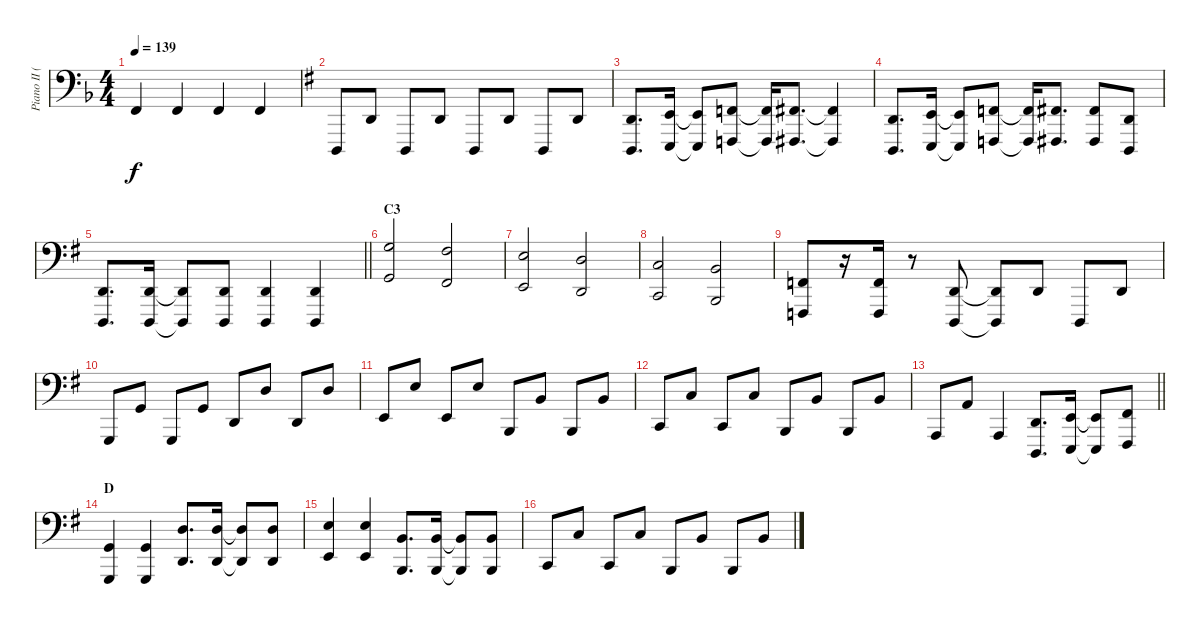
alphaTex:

\track ("Piano II (Bass - Left Hand)" "Piano II (") {instrument acousticgrandpiano}
\staff {score}
\tuning (G2 D2 A1 D1) {hide}
\ts (4 4)
\tempo 139
\clef f4
\ks f
3.2.4{dy f} 3.2.4 3.2.4 3.2.4 |
\ks g
0.4.8 0.2.8 0.4.8 0.2.8 0.4.8 0.2.8 0.4.8 0.2.8 |
(0.2 0.4).8{d} (2.2 2.4).16 (2.2{t} 2.4{t}).8 (3.2 3.4).8 (3.2{t} 3.4{t}).16 (4.2 4.4).8{d} (4.2{t} 4.4{t}).4 |
(0.2 0.4).8{d} (2.2 2.4).16 (2.2{t} 2.4{t}).8 (3.2 3.4).8 (3.2{t} 3.4{t}).16 (4.2 4.4).8{d} (4.2 4.4).8 (0.2 0.4).8 |
\barLineRight lightlight
(0.2 0.4).8{d} (0.2 0.4).16 (0.2{t} 0.4{t}).8 (0.2 0.4).8 (0.2 0.4).4 (0.2 0.4).4 |
\section ("" "C3")
(5.2 22.3).2 (11.1 4.2).2 |
(9.1 2.2).2 (7.1 0.2).2 |
(5.1 3.3).2 (4.1 2.3).2 |
(3.2 3.4).8 r.16 (3.2 3.4).16 r.8 (0.2 0.4).8 (0.2{t} 0.4{t}).8 0.2.8 0.4.8 0.2.8 |
5.4.8 0.1.8 5.4.8 0.1.8 0.2.8 7.1.8 0.2.8 7.1.8 |
2.2.8 9.1.8 2.2.8 9.1.8 2.3.8 4.1.8 2.3.8 4.1.8 |
3.3.8 5.1.8 3.3.8 5.1.8 2.3.8 4.1.8 2.3.8 4.1.8 |
\barLineRight lightlight
0.3.8 2.1.8 0.3.4 (0.2 0.4).8{d} (2.2 2.4).16 (2.2{t} 2.4{t}).8 (4.2 4.4).8 |
\section ("" "D")
(0.1 5.4).4 (0.1 5.4).4 (7.1 0.2).8{d} (7.1 0.2).16 (7.1{t} 0.2{t}).8 (7.1 0.2).8 |
(9.1 2.2).4 (9.1 2.2).4 (4.1 2.3).8{d} (4.1 2.3).16 (4.1{t} 2.3{t}).8 (4.1 2.3).8 |
3.3.8 5.1.8 3.3.8 5.1.8 2.3.8 4.1.8 2.3.8 4.1.8
